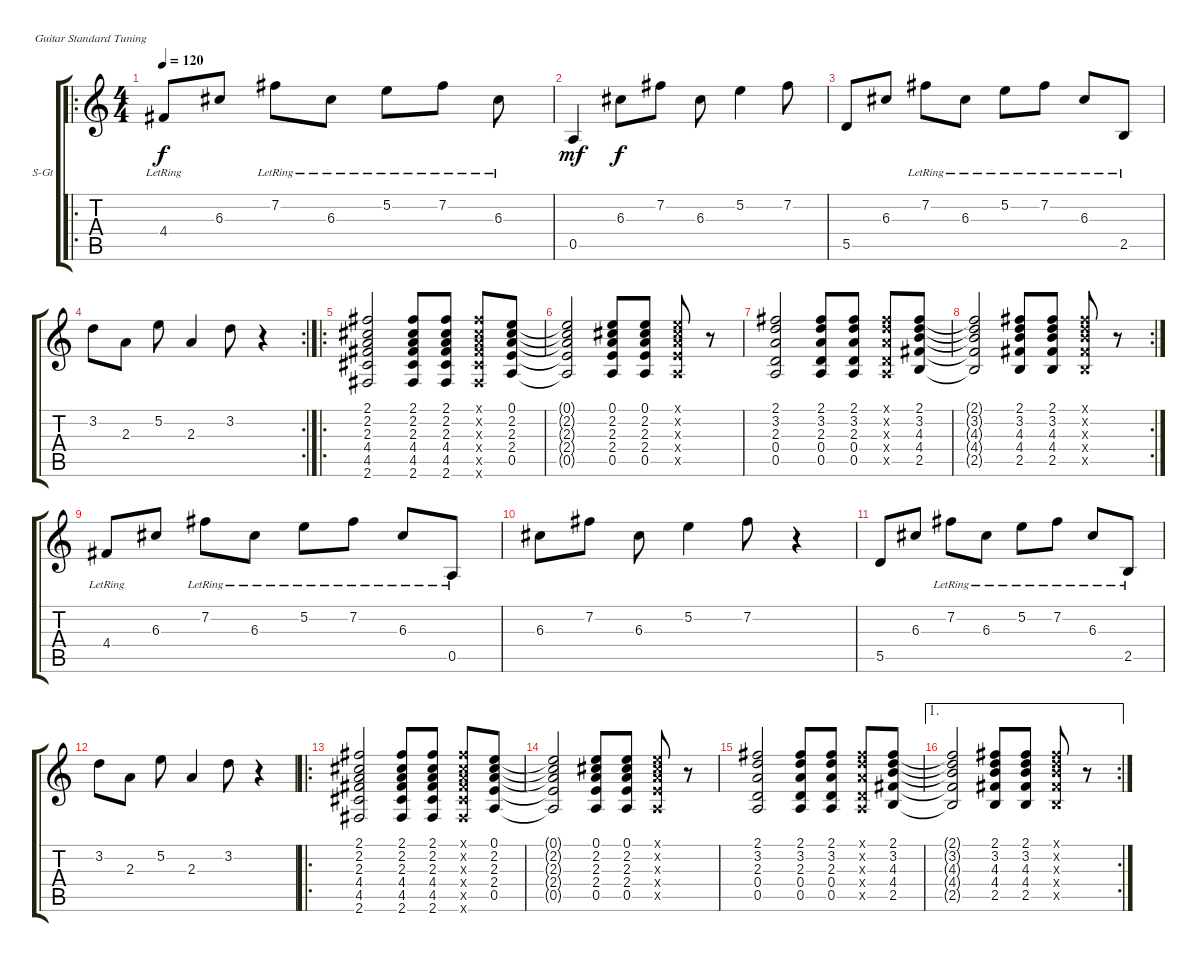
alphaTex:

\defaultSystemsLayout 4
\bracketExtendMode groupsimilarinstruments
\firstSystemTrackNameOrientation horizontal
\otherSystemsTrackNameOrientation horizontal
\track ("Steel Guitar" "S-Gt") {instrument acousticguitarsteel}
\staff {score tabs}
\tuning (E4 B3 G3 D3 A2 E2)
\ro
\ts (4 4)
\tempo 120
\clef g2
\ks c
4.4{lr}.8{dy f instrument acousticguitarsteel} 6.3.8 7.2{lr}.8 6.3{lr}.8 5.2{lr}.8 7.2{lr}.8 6.3{lr}.8 |
0.5.4{dy mf} 6.3.8{dy f} 7.2.8 6.3.8 5.2.4 7.2.8 |
5.5.8 6.3.8 7.2{lr}.8 6.3{lr}.8 5.2{lr}.8 7.2{lr}.8 6.3{lr}.8 2.5{lr}.8 |
\rc 2
3.2.8 2.3.8 5.2.8 2.3.4 3.2.8 r.4 |
\ro
(2.1 2.2 2.3 4.4 4.5 2.6).2 (2.1 2.2 2.3 4.4 4.5 2.6).8 (2.1 2.2 2.3 4.4 4.5 2.6).8 (2.1{x} 2.2{x} 2.3{x} 4.4{x} 4.5{x} 2.6{x}).8 (0.1 2.2 2.3 2.4 0.5).8 |
(0.1{t} 2.2{t} 2.3{t} 2.4{t} 0.5{t}).2 (0.1 2.2 2.3 2.4 0.5).8 (0.1 2.2 2.3 2.4 0.5).8 (0.1{x} 2.2{x} 2.3{x} 2.4{x} 0.5{x}).8 r.8 |
(2.1 3.2 2.3 0.4 0.5).2 (2.1 3.2 2.3 0.4 0.5).8 (2.1 3.2 2.3 0.4 0.5).8 (2.1{x} 3.2{x} 2.3{x} 0.4{x} 0.5{x}).8 (2.1 3.2 4.3 4.4 2.5).8 |
\rc 2
(2.1{t} 3.2{t} 4.3{t} 4.4{t} 2.5{t}).2 (2.1 3.2 4.3 4.4 2.5).8 (2.1 3.2 4.3 4.4 2.5).8 (2.1{x} 3.2{x} 4.3{x} 4.4{x} 2.5{x}).8 r.8 |
4.4{lr}.8 6.3.8 7.2{lr}.8 6.3{lr}.8 5.2{lr}.8 7.2{lr}.8 6.3{lr}.8 0.5{lr}.8 |
6.3.8 7.2.8 6.3.8 5.2.4 7.2.8 r.4 |
5.5.8 6.3.8 7.2{lr}.8 6.3{lr}.8 5.2{lr}.8 7.2{lr}.8 6.3{lr}.8 2.5{lr}.8 |
3.2.8 2.3.8 5.2.8 2.3.4 3.2.8 r.4 |
\ro
(2.1 2.2 2.3 4.4 4.5 2.6).2 (2.1 2.2 2.3 4.4 4.5 2.6).8 (2.1 2.2 2.3 4.4 4.5 2.6).8 (2.1{x} 2.2{x} 2.3{x} 4.4{x} 4.5{x} 2.6{x}).8 (0.1 2.2 2.3 2.4 0.5).8 |
(0.1{t} 2.2{t} 2.3{t} 2.4{t} 0.5{t}).2 (0.1 2.2 2.3 2.4 0.5).8 (0.1 2.2 2.3 2.4 0.5).8 (0.1{x} 2.2{x} 2.3{x} 2.4{x} 0.5{x}).8 r.8 |
(2.1 3.2 2.3 0.4 0.5).2 (2.1 3.2 2.3 0.4 0.5).8 (2.1 3.2 2.3 0.4 0.5).8 (2.1{x} 3.2{x} 2.3{x} 0.4{x} 0.5{x}).8 (2.1 3.2 4.3 4.4 2.5).8 |
\ae 1
\rc 2
(2.1{t} 3.2{t} 4.3{t} 4.4{t} 2.5{t}).2 (2.1 3.2 4.3 4.4 2.5).8 (2.1 3.2 4.3 4.4 2.5).8 (2.1{x} 3.2{x} 4.3{x} 4.4{x} 2.5{x}).8 r.8
